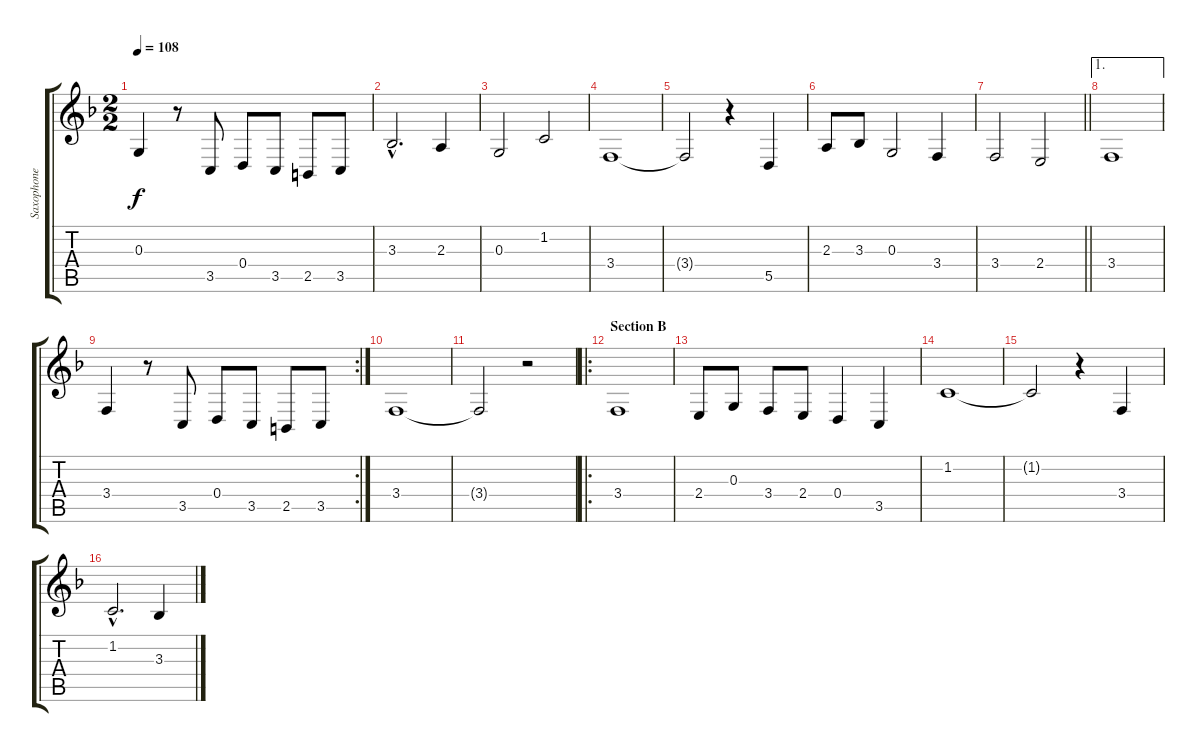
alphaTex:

\track ("Saxophone" "Saxophone") {instrument altosax}
\staff {score tabs}
\tuning (E4 B3 G3 D3 A2 E2) {hide}
\ts (2 2)
\tempo 108
\clef g2
\ks f
0.3{t}.4{dy f} r.8 3.5.8 0.4.8 3.5.8 2.5.8 3.5.8 |
3.3{hac}.2{d} 2.3.4 |
0.3.2 1.2.2 |
3.4.1 |
3.4{t}.2 r.4 5.5.4 |
2.3.8 3.3.8 0.3.2 3.4.4 |
\barLineRight lightlight
3.4.2 2.4.2 |
\ae 1
3.4.1 |
\rc 2
3.4.4 r.8 3.5.8 0.4.8 3.5.8 2.5.8 3.5.8 |
3.4.1 |
3.4{t}.2 r.2 |
\ro
\section ("" "Section B")
3.4.1 |
2.4.8 0.3.8 3.4.8 2.4.8 0.4.4 3.5.4 |
1.2.1 |
1.2{t}.2 r.4 3.4.4 |
1.2{hac}.2{d} 3.3.4
